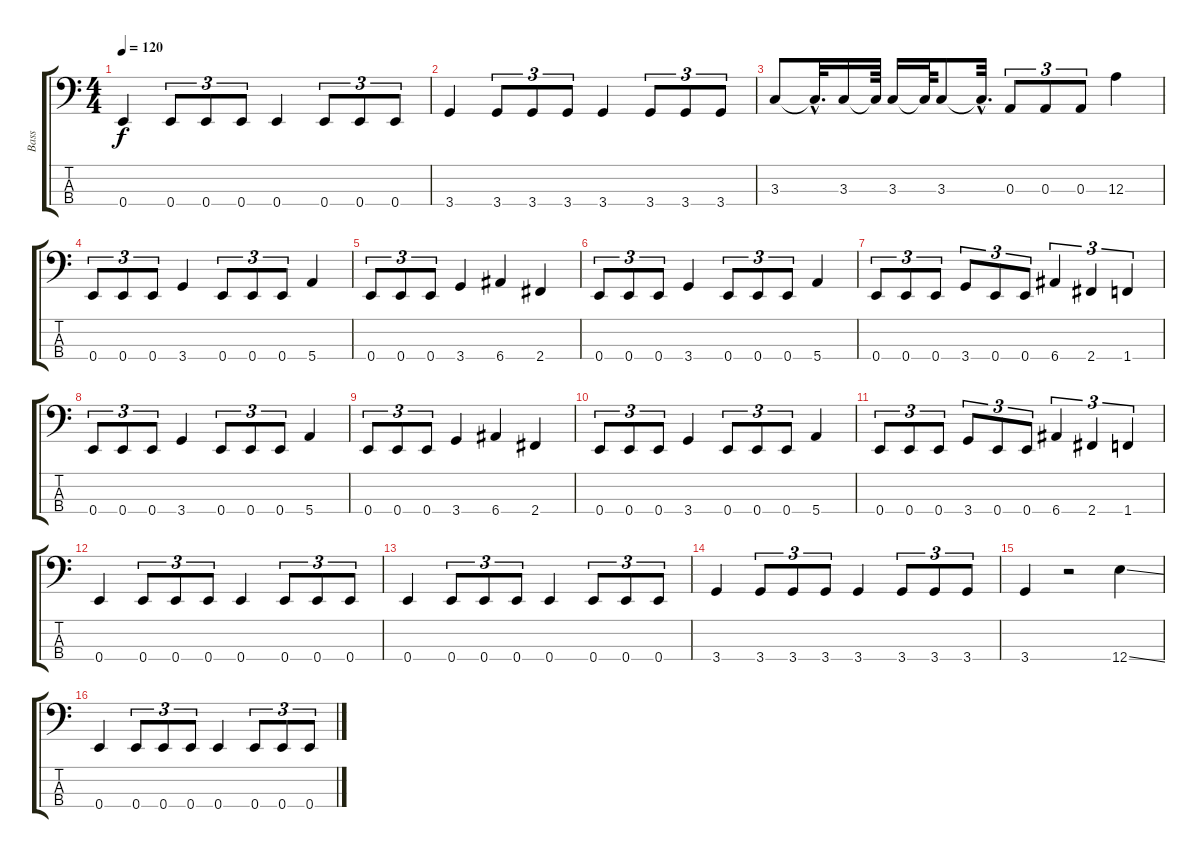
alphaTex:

\track ("Bass" "Bass") {instrument electricbassfinger}
\staff {score tabs}
\tuning (G2 D2 A1 E1) {hide}
\ts (4 4)
\tempo 120
\clef f4
\ks c
0.4.4{dy f} 0.4.8{tu (3 2)} 0.4.8{tu (3 2)} 0.4.8{tu (3 2)} 0.4.4 0.4.8{tu (3 2)} 0.4.8{tu (3 2)} 0.4.8{tu (3 2)} |
3.4.4 3.4.8{tu (3 2)} 3.4.8{tu (3 2)} 3.4.8{tu (3 2)} 3.4.4 3.4.8{tu (3 2)} 3.4.8{tu (3 2)} 3.4.8{tu (3 2)} |
3.3.8 3.3{hac t}.32{d} 3.3.16 3.3{t}.64 3.3.16 3.3{t}.64 3.3.8 3.3{hac t}.32{d} 0.3.8{tu (3 2)} 0.3.8{tu (3 2)} 0.3.8{tu (3 2)} 12.3.4 |
0.4.8{tu (3 2)} 0.4.8{tu (3 2)} 0.4.8{tu (3 2)} 3.4.4 0.4.8{tu (3 2)} 0.4.8{tu (3 2)} 0.4.8{tu (3 2)} 5.4.4 |
0.4.8{tu (3 2)} 0.4.8{tu (3 2)} 0.4.8{tu (3 2)} 3.4.4 6.4.4 2.4.4 |
0.4.8{tu (3 2)} 0.4.8{tu (3 2)} 0.4.8{tu (3 2)} 3.4.4 0.4.8{tu (3 2)} 0.4.8{tu (3 2)} 0.4.8{tu (3 2)} 5.4.4 |
0.4.8{tu (3 2)} 0.4.8{tu (3 2)} 0.4.8{tu (3 2)} 3.4.8{tu (3 2)} 0.4.8{tu (3 2)} 0.4.8{tu (3 2)} 6.4.4{tu (3 2)} 2.4.4{tu (3 2)} 1.4.4{tu (3 2)} |
0.4.8{tu (3 2)} 0.4.8{tu (3 2)} 0.4.8{tu (3 2)} 3.4.4 0.4.8{tu (3 2)} 0.4.8{tu (3 2)} 0.4.8{tu (3 2)} 5.4.4 |
0.4.8{tu (3 2)} 0.4.8{tu (3 2)} 0.4.8{tu (3 2)} 3.4.4 6.4.4 2.4.4 |
0.4.8{tu (3 2)} 0.4.8{tu (3 2)} 0.4.8{tu (3 2)} 3.4.4 0.4.8{tu (3 2)} 0.4.8{tu (3 2)} 0.4.8{tu (3 2)} 5.4.4 |
0.4.8{tu (3 2)} 0.4.8{tu (3 2)} 0.4.8{tu (3 2)} 3.4.8{tu (3 2)} 0.4.8{tu (3 2)} 0.4.8{tu (3 2)} 6.4.4{tu (3 2)} 2.4.4{tu (3 2)} 1.4.4{tu (3 2)} |
0.4.4 0.4.8{tu (3 2)} 0.4.8{tu (3 2)} 0.4.8{tu (3 2)} 0.4.4 0.4.8{tu (3 2)} 0.4.8{tu (3 2)} 0.4.8{tu (3 2)} |
0.4.4 0.4.8{tu (3 2)} 0.4.8{tu (3 2)} 0.4.8{tu (3 2)} 0.4.4 0.4.8{tu (3 2)} 0.4.8{tu (3 2)} 0.4.8{tu (3 2)} |
3.4.4 3.4.8{tu (3 2)} 3.4.8{tu (3 2)} 3.4.8{tu (3 2)} 3.4.4 3.4.8{tu (3 2)} 3.4.8{tu (3 2)} 3.4.8{tu (3 2)} |
3.4.4 r.2 12.4{ss}.4 |
0.4.4 0.4.8{tu (3 2)} 0.4.8{tu (3 2)} 0.4.8{tu (3 2)} 0.4.4 0.4.8{tu (3 2)} 0.4.8{tu (3 2)} 0.4.8{tu (3 2)}
